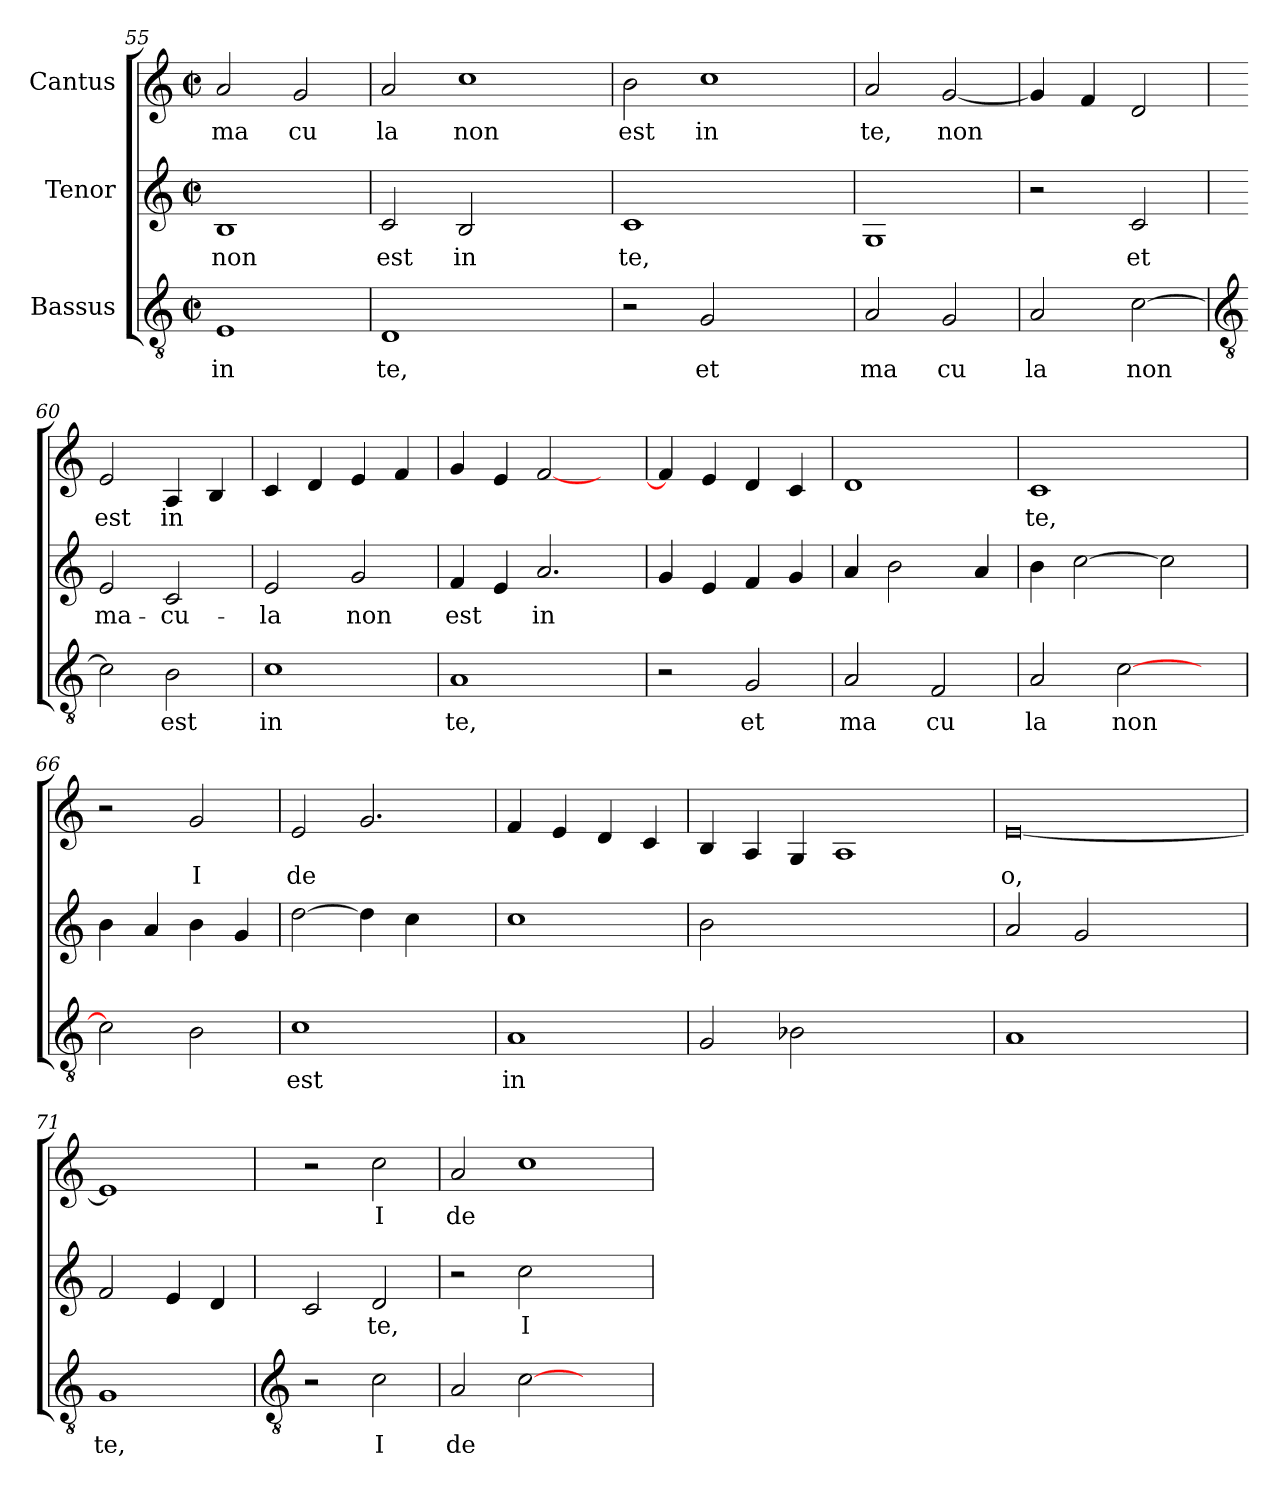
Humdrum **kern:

**kern	**text	**kern	**text	**kern	**text
*part3	*part3	*part2	*part2	*part1	*part1
*staff3	*staff3	*staff2	*staff2	*staff1	*staff1
*I"Bassus	*	*I"Tenor	*	*I"Cantus	*
*clefGv2	*	*clefG2	*	*clefG2	*
*k[]	*	*k[]	*	*k[]	*
*C:	*	*C:	*	*C:	*
*M2/2	*	*M2/2	*	*M2/2	*
*met(c|)	*	*met(c|)	*	*met(c|)	*
=55	=55	=55	=55	=55	=55
!	!LO:LY:b	!	!LO:LY:b	!	!LO:LY:b
1E	in	1B	non	2a/	ma
!	!	!	!	!	!LO:LY:b
.	.	.	.	2g/	cu
=56	=56	=56	=56	=56	=56
!	!LO:LY:b	!	!LO:LY:b	!	!LO:LY:b
1D	te,	2c/	est	2a/	la
!	!	!	!LO:LY:b	!	!LO:LY:b
.	.	2B/	in	1cc	non
2ryy	.	2ryy	.	.	.
=57	=57	=57	=57	=57	=57
!	!	!	!LO:LY:b	!	!LO:LY:b
2r	.	1c	te,	2b\	est
!	!LO:LY:b	!	!	!	!LO:LY:b
2G/	et	.	.	1cc	in
2ryy	.	2ryy	.	.	.
!!LO:LB:g=z
=58	=58	=58	=58	=58	=58
!	!LO:LY:b	!	!	!	!LO:LY:b
2A/	ma	1G	.	2a/	te,
!	!LO:LY:b	!	!	!	!LO:LY:b
2G/	cu	.	.	[2g/	non
=59	=59	=59	=59	=59	=59
!	!LO:LY:b	!	!	!	!
2A/	la	2r	.	4g/]	.
.	.	.	.	4f/	.
!	!LO:LY:b	!	!LO:LY:b	!	!
[2c\	non	2c/	et	2d/	.
!!LO:LB:g=z
=60	=60	=60	=60	=60	=60
*clefGv2	*	*	*	*	*
!	!	!	!LO:LY:b	!	!LO:LY:b
2c\]	.	2e/	ma-	2e/	est
!	!LO:LY:b	!	!LO:LY:b	!	!LO:LY:b
2B\	est	2c/	-cu-	4A/	in
.	.	.	.	4B/	.
=61	=61	=61	=61	=61	=61
!	!LO:LY:b	!	!LO:LY:b	!	!
1c	in	2e/	-la	4c/	.
.	.	.	.	4d/	.
!	!	!	!LO:LY:b	!	!
.	.	2g/	non	4e/	.
.	.	.	.	4f/	.
=62	=62	=62	=62	=62	=62
!	!LO:LY:b	!	!LO:LY:b	!	!
1A	te,	4f/	est	4g/	.
.	.	4e/	.	4e/	.
!	!	!	!LO:LY:b	!	!
.	.	2.a/	in	[2f/	.
4ryy	.	.	.	4ryy	.
=63	=63	=63	=63	=63	=63
2r	.	4g/	.	4f/]	.
.	.	4e/	.	4e/	.
!	!LO:LY:b	!	!	!	!
2G/	et	4f/	.	4d/	.
.	.	4g/	.	4c/	.
=64	=64	=64	=64	=64	=64
!	!LO:LY:b	!	!	!	!
2A/	ma	4a/	.	1d	.
.	.	2b\	.	.	.
!	!LO:LY:b	!	!	!	!
2F/	cu	.	.	.	.
.	.	4a/	.	.	.
!!LO:LB:g=z
=65	=65	=65	=65	=65	=65
!	!LO:LY:b	!	!	!	!LO:LY:b
2A/	la	4b\	.	1c	te,
.	.	[2cc\	.	.	.
!	!LO:LY:b	!	!	!	!
[2c\	non	.	.	.	.
.	.	2cc\]	.	.	.
4ryy	.	.	.	4ryy	.
=66	=66	=66	=66	=66	=66
2c\]	.	4b\	.	2r	.
.	.	4a/	.	.	.
!	!	!	!	!	!LO:LY:b
2B\	.	4b\	.	2g/	I
.	.	4g/	.	.	.
=67	=67	=67	=67	=67	=67
!	!LO:LY:b	!	!	!	!LO:LY:b
1c	est	[2dd\	.	2e/	de
.	.	4dd\]	.	2.g/	.
.	.	4cc\	.	.	.
4ryy	.	4ryy	.	.	.
=68	=68	=68	=68	=68	=68
!	!LO:LY:b	!	!	!	!
1A	in	1cc	.	4f/	.
.	.	.	.	4e/	.
.	.	.	.	4d/	.
.	.	.	.	4c/	.
=69	=69	=69	=69	=69	=69
2G/	.	2b\	.	4B/	.
.	.	.	.	4A/	.
2B-X\	.	1ryy	.	4G/	.
.	.	.	.	1A	.
2.ryy	.	.	.	.	.
.	.	4ryy	.	.	.
!!LO:LB:g=z
=70	=70	=70	=70	=70	=70
!	!	!	!	!	!LO:LY:b
1A	.	2a/	.	[0e	o,
.	.	2g/	.	.	.
1ryy	.	1ryy	.	.	.
=71	=71	=71	=71	=71	=71
!	!LO:LY:b	!	!	!	!
1G	te,	2f/	.	1e]	.
.	.	4e/	.	.	.
.	.	4d/	.	.	.
!!LO:LB:g=z
=72	=72	=72	=72	=72	=72
*clefGv2	*	*	*	*	*
2r	.	2c/	.	2r	.
!	!LO:LY:b	!	!LO:LY:b	!	!LO:LY:b
2c\	I	2d/	te,	2cc\	I
=73	=73	=73	=73	=73	=73
!	!LO:LY:b	!	!	!	!LO:LY:b
2A/	de	2r	.	2a/	de
!	!	!	!LO:LY:b	!	!
[2c\	.	2cc\	I	1cc	.
2ryy	.	2ryy	.	.	.
=	=	=	=	=	=
*-	*-	*-	*-	*-	*-
